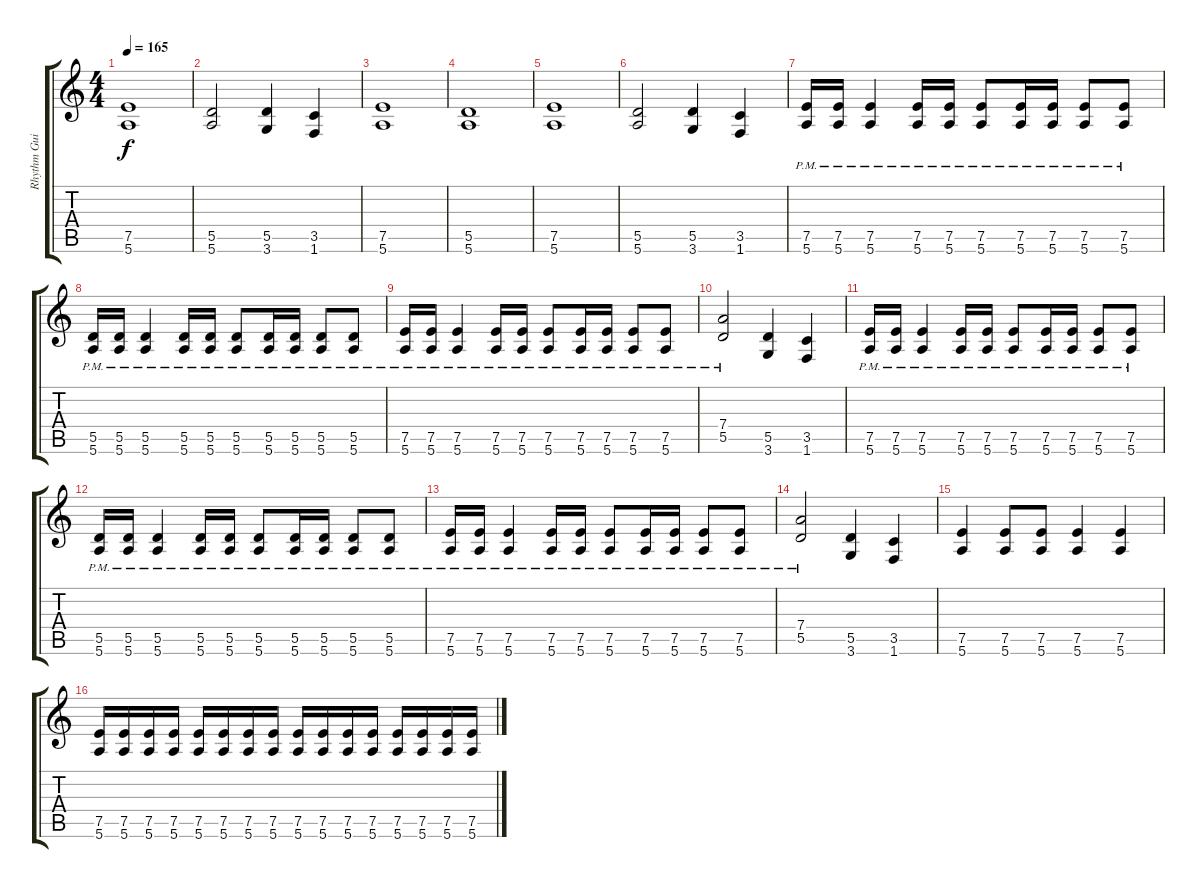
\track ("Rhythm Guitar" "Rhythm Gui") {instrument distortionguitar}
\staff {score tabs}
\tuning (E4 B3 G3 D3 A2 E2) {hide}
\ts (4 4)
\tempo 165
\clef g2
\ks c
(7.5 5.6).1{dy f} |
(5.5 5.6).2 (5.5 3.6).4 (3.5 1.6).4 |
(7.5 5.6).1 |
(5.5 5.6).1 |
(7.5 5.6).1 |
(5.5 5.6).2 (5.5 3.6).4 (3.5 1.6).4 |
(7.5{pm} 5.6{pm}).16 (7.5{pm} 5.6{pm}).16 (7.5{pm} 5.6{pm}).4 (7.5{pm} 5.6{pm}).16 (7.5{pm} 5.6{pm}).16 (7.5{pm} 5.6{pm}).8 (7.5{pm} 5.6{pm}).16 (7.5{pm} 5.6{pm}).16 (7.5{pm} 5.6{pm}).8 (7.5{pm} 5.6{pm}).8 |
(5.5{pm} 5.6{pm}).16 (5.5{pm} 5.6{pm}).16 (5.5{pm} 5.6{pm}).4 (5.5{pm} 5.6{pm}).16 (5.5{pm} 5.6{pm}).16 (5.5{pm} 5.6{pm}).8 (5.5{pm} 5.6{pm}).16 (5.5{pm} 5.6{pm}).16 (5.5{pm} 5.6{pm}).8 (5.5{pm} 5.6{pm}).8 |
(7.5{pm} 5.6{pm}).16 (7.5{pm} 5.6{pm}).16 (7.5{pm} 5.6{pm}).4 (7.5{pm} 5.6{pm}).16 (7.5{pm} 5.6{pm}).16 (7.5{pm} 5.6{pm}).8 (7.5{pm} 5.6{pm}).16 (7.5{pm} 5.6{pm}).16 (7.5{pm} 5.6{pm}).8 (7.5{pm} 5.6{pm}).8 |
(7.4{pm} 5.5{pm}).2 (5.5 3.6).4 (3.5 1.6).4 |
(7.5{pm} 5.6{pm}).16 (7.5{pm} 5.6{pm}).16 (7.5{pm} 5.6{pm}).4 (7.5{pm} 5.6{pm}).16 (7.5{pm} 5.6{pm}).16 (7.5{pm} 5.6{pm}).8 (7.5{pm} 5.6{pm}).16 (7.5{pm} 5.6{pm}).16 (7.5{pm} 5.6{pm}).8 (7.5{pm} 5.6{pm}).8 |
(5.5{pm} 5.6{pm}).16 (5.5{pm} 5.6{pm}).16 (5.5{pm} 5.6{pm}).4 (5.5{pm} 5.6{pm}).16 (5.5{pm} 5.6{pm}).16 (5.5{pm} 5.6{pm}).8 (5.5{pm} 5.6{pm}).16 (5.5{pm} 5.6{pm}).16 (5.5{pm} 5.6{pm}).8 (5.5{pm} 5.6{pm}).8 |
(7.5{pm} 5.6{pm}).16 (7.5{pm} 5.6{pm}).16 (7.5{pm} 5.6{pm}).4 (7.5{pm} 5.6{pm}).16 (7.5{pm} 5.6{pm}).16 (7.5{pm} 5.6{pm}).8 (7.5{pm} 5.6{pm}).16 (7.5{pm} 5.6{pm}).16 (7.5{pm} 5.6{pm}).8 (7.5{pm} 5.6{pm}).8 |
(7.4{pm} 5.5{pm}).2 (5.5 3.6).4 (3.5 1.6).4 |
(7.5 5.6).4 (7.5 5.6).8 (7.5 5.6).8 (7.5 5.6).4 (7.5 5.6).4 |
(7.5 5.6).16 (7.5 5.6).16 (7.5 5.6).16 (7.5 5.6).16 (7.5 5.6).16 (7.5 5.6).16 (7.5 5.6).16 (7.5 5.6).16 (7.5 5.6).16 (7.5 5.6).16 (7.5 5.6).16 (7.5 5.6).16 (7.5 5.6).16 (7.5 5.6).16 (7.5 5.6).16 (7.5 5.6).16
